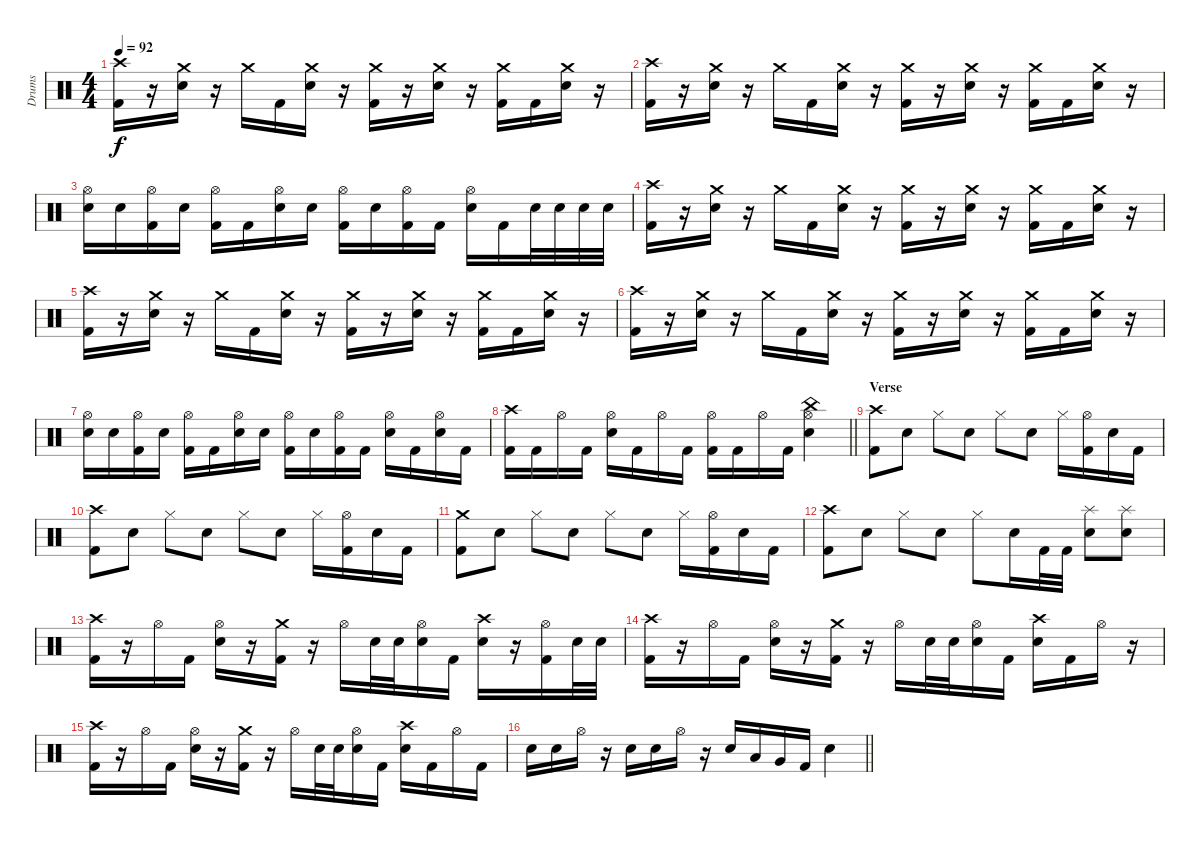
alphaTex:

\track ("Drums" "Drums") {instrument percussion}
\staff {score}
\articulation defaults
\ts (4 4)
\tempo 92
\clef neutral
\ks c
("Crash high (hit)" "Kick (hit) 2").16{dy f} r.16 ("Crash medium (hit)" "Electric Snare (hit)").16 r.16 "Crash medium (hit)".16 "Kick (hit) 2".16 ("Crash medium (hit)" "Electric Snare (hit)").16 r.16 ("Crash medium (hit)" "Kick (hit) 2").16 r.16 ("Crash medium (hit)" "Electric Snare (hit)").16 r.16 ("Crash medium (hit)" "Kick (hit) 2").16 "Kick (hit) 2".16 ("Crash medium (hit)" "Electric Snare (hit)").16 r.16 |
("Crash high (hit)" "Kick (hit) 2").16 r.16 ("Crash medium (hit)" "Electric Snare (hit)").16 r.16 "Crash medium (hit)".16 "Kick (hit) 2".16 ("Crash medium (hit)" "Electric Snare (hit)").16 r.16 ("Crash medium (hit)" "Kick (hit) 2").16 r.16 ("Crash medium (hit)" "Electric Snare (hit)").16 r.16 ("Crash medium (hit)" "Kick (hit) 2").16 "Kick (hit) 2".16 ("Crash medium (hit)" "Electric Snare (hit)").16 r.16 |
("Hi-Hat (open)" "Electric Snare (hit)").16 "Electric Snare (hit)".16 ("Hi-Hat (open)" "Kick (hit) 2").16 "Electric Snare (hit)".16 ("Hi-Hat (open)" "Kick (hit) 2").16 "Kick (hit) 2".16 ("Hi-Hat (open)" "Electric Snare (hit)").16 "Electric Snare (hit)".16 ("Hi-Hat (open)" "Kick (hit) 2").16 "Electric Snare (hit)".16 ("Hi-Hat (open)" "Kick (hit) 2").16 "Kick (hit) 2".16 ("Hi-Hat (open)" "Electric Snare (hit)").16 "Kick (hit) 2".16 "Electric Snare (hit)".32 "Electric Snare (hit)".32 "Electric Snare (hit)".32 "Electric Snare (hit)".32 |
("Crash high (hit)" "Kick (hit) 2").16 r.16 ("Crash medium (hit)" "Electric Snare (hit)").16 r.16 "Crash medium (hit)".16 "Kick (hit) 2".16 ("Crash medium (hit)" "Electric Snare (hit)").16 r.16 ("Crash medium (hit)" "Kick (hit) 2").16 r.16 ("Crash medium (hit)" "Electric Snare (hit)").16 r.16 ("Crash medium (hit)" "Kick (hit) 2").16 "Kick (hit) 2".16 ("Crash medium (hit)" "Electric Snare (hit)").16 r.16 |
("Crash high (hit)" "Kick (hit) 2").16 r.16 ("Crash medium (hit)" "Electric Snare (hit)").16 r.16 "Crash medium (hit)".16 "Kick (hit) 2".16 ("Crash medium (hit)" "Electric Snare (hit)").16 r.16 ("Crash medium (hit)" "Kick (hit) 2").16 r.16 ("Crash medium (hit)" "Electric Snare (hit)").16 r.16 ("Crash medium (hit)" "Kick (hit) 2").16 "Kick (hit) 2".16 ("Crash medium (hit)" "Electric Snare (hit)").16 r.16 |
("Crash high (hit)" "Kick (hit) 2").16 r.16 ("Crash medium (hit)" "Electric Snare (hit)").16 r.16 "Crash medium (hit)".16 "Kick (hit) 2".16 ("Crash medium (hit)" "Electric Snare (hit)").16 r.16 ("Crash medium (hit)" "Kick (hit) 2").16 r.16 ("Crash medium (hit)" "Electric Snare (hit)").16 r.16 ("Crash medium (hit)" "Kick (hit) 2").16 "Kick (hit) 2".16 ("Crash medium (hit)" "Electric Snare (hit)").16 r.16 |
("Hi-Hat (open)" "Electric Snare (hit)").16 "Electric Snare (hit)".16 ("Hi-Hat (open)" "Kick (hit) 2").16 "Electric Snare (hit)".16 ("Hi-Hat (open)" "Kick (hit) 2").16 "Kick (hit) 2".16 ("Hi-Hat (open)" "Electric Snare (hit)").16 "Electric Snare (hit)".16 ("Hi-Hat (open)" "Kick (hit) 2").16 "Electric Snare (hit)".16 ("Hi-Hat (open)" "Kick (hit) 2").16 "Kick (hit) 2".16 ("Hi-Hat (open)" "Electric Snare (hit)").16 "Kick (hit) 2".16 ("Hi-Hat (open)" "Electric Snare (hit)").16 "Kick (hit) 2".16 |
\barLineRight lightlight
("Crash high (hit)" "Kick (hit) 2").16 "Kick (hit) 2".16 "Hi-Hat (open)".16 "Kick (hit) 2".16 ("Hi-Hat (open)" "Electric Snare (hit)").16 "Kick (hit) 2".16 "Hi-Hat (open)".16 "Kick (hit) 2".16 ("Hi-Hat (open)" "Kick (hit) 2").16 "Kick (hit) 2".16 "Hi-Hat (open)".16 "Kick (hit) 2".16 ("China (hit)" "Hi-Hat (open)" "Electric Snare (hit)").4 |
\section ("" "Verse")
("Crash high (hit)" "Kick (hit) 2").8 "Electric Snare (hit)".8 "Hi-Hat (closed)".8 "Electric Snare (hit)".8 "Hi-Hat (closed)".8 "Electric Snare (hit)".8 "Hi-Hat (closed)".16 ("Hi-Hat (open)" "Kick (hit) 2").16 "Electric Snare (hit)".16 "Kick (hit) 2".16 |
("Crash high (hit)" "Kick (hit) 2").8 "Electric Snare (hit)".8 "Hi-Hat (closed)".8 "Electric Snare (hit)".8 "Hi-Hat (closed)".8 "Electric Snare (hit)".8 "Hi-Hat (closed)".16 ("Hi-Hat (open)" "Kick (hit) 2").16 "Electric Snare (hit)".16 "Kick (hit) 2".16 |
("Crash medium (hit)" "Kick (hit) 2").8 "Electric Snare (hit)".8 "Hi-Hat (closed)".8 "Electric Snare (hit)".8 "Hi-Hat (closed)".8 "Electric Snare (hit)".8 "Hi-Hat (closed)".16 ("Hi-Hat (open)" "Kick (hit) 2").16 "Electric Snare (hit)".16 "Kick (hit) 2".16 |
("Crash high (hit)" "Kick (hit) 2").8 "Electric Snare (hit)".8 "Hi-Hat (closed)".8 "Electric Snare (hit)".8 "Hi-Hat (closed)".8 "Electric Snare (hit)".16 "Kick (hit) 2".32 "Kick (hit) 2".32 ("Splash (hit)" "Electric Snare (hit)").8 ("Splash (hit)" "Electric Snare (hit)").8 |
("Crash high (hit)" "Kick (hit) 2").16 r.16 "Hi-Hat (open)".16 "Kick (hit) 2".16 ("Hi-Hat (open)" "Electric Snare (hit)").16 r.16 ("Crash medium (hit)" "Kick (hit) 2").16 r.16 "Hi-Hat (open)".16 "Electric Snare (hit)".32 "Electric Snare (hit)".32 ("Hi-Hat (open)" "Electric Snare (hit)").16 "Kick (hit) 2".16 ("Crash high (hit)" "Electric Snare (hit)").16 r.16 ("Hi-Hat (open)" "Kick (hit) 2").16 "Electric Snare (hit)".32 "Electric Snare (hit)".32 |
("Crash high (hit)" "Kick (hit) 2").16 r.16 "Hi-Hat (open)".16 "Kick (hit) 2".16 ("Hi-Hat (open)" "Electric Snare (hit)").16 r.16 ("Crash medium (hit)" "Kick (hit) 2").16 r.16 "Hi-Hat (open)".16 "Electric Snare (hit)".32 "Electric Snare (hit)".32 ("Hi-Hat (open)" "Electric Snare (hit)").16 "Kick (hit) 2".16 ("Crash high (hit)" "Electric Snare (hit)").16 "Kick (hit) 2".16 "Hi-Hat (open)".16 r.16 |
("Crash high (hit)" "Kick (hit) 2").16 r.16 "Hi-Hat (open)".16 "Kick (hit) 2".16 ("Hi-Hat (open)" "Electric Snare (hit)").16 r.16 ("Crash medium (hit)" "Kick (hit) 2").16 r.16 "Hi-Hat (open)".16 "Electric Snare (hit)".32 "Electric Snare (hit)".32 ("Hi-Hat (open)" "Electric Snare (hit)").16 "Kick (hit) 2".16 ("Crash high (hit)" "Electric Snare (hit)").16 "Kick (hit) 2".16 "Hi-Hat (open)".16 "Kick (hit) 2".16 |
\barLineRight lightlight "Electric Snare (hit)".16 "Electric Snare (hit)".16 "Hi-Hat (open)".16
r.16 "Electric Snare (hit)".16 "Electric Snare (hit)".16 "Hi-Hat (open)".16 r.16 "Electric Snare (hit)".16 "Low Tom (hit)".16 "Very Low Tom (hit)".16 "Kick (hit) 2".16 "Electric Snare (hit)".4
